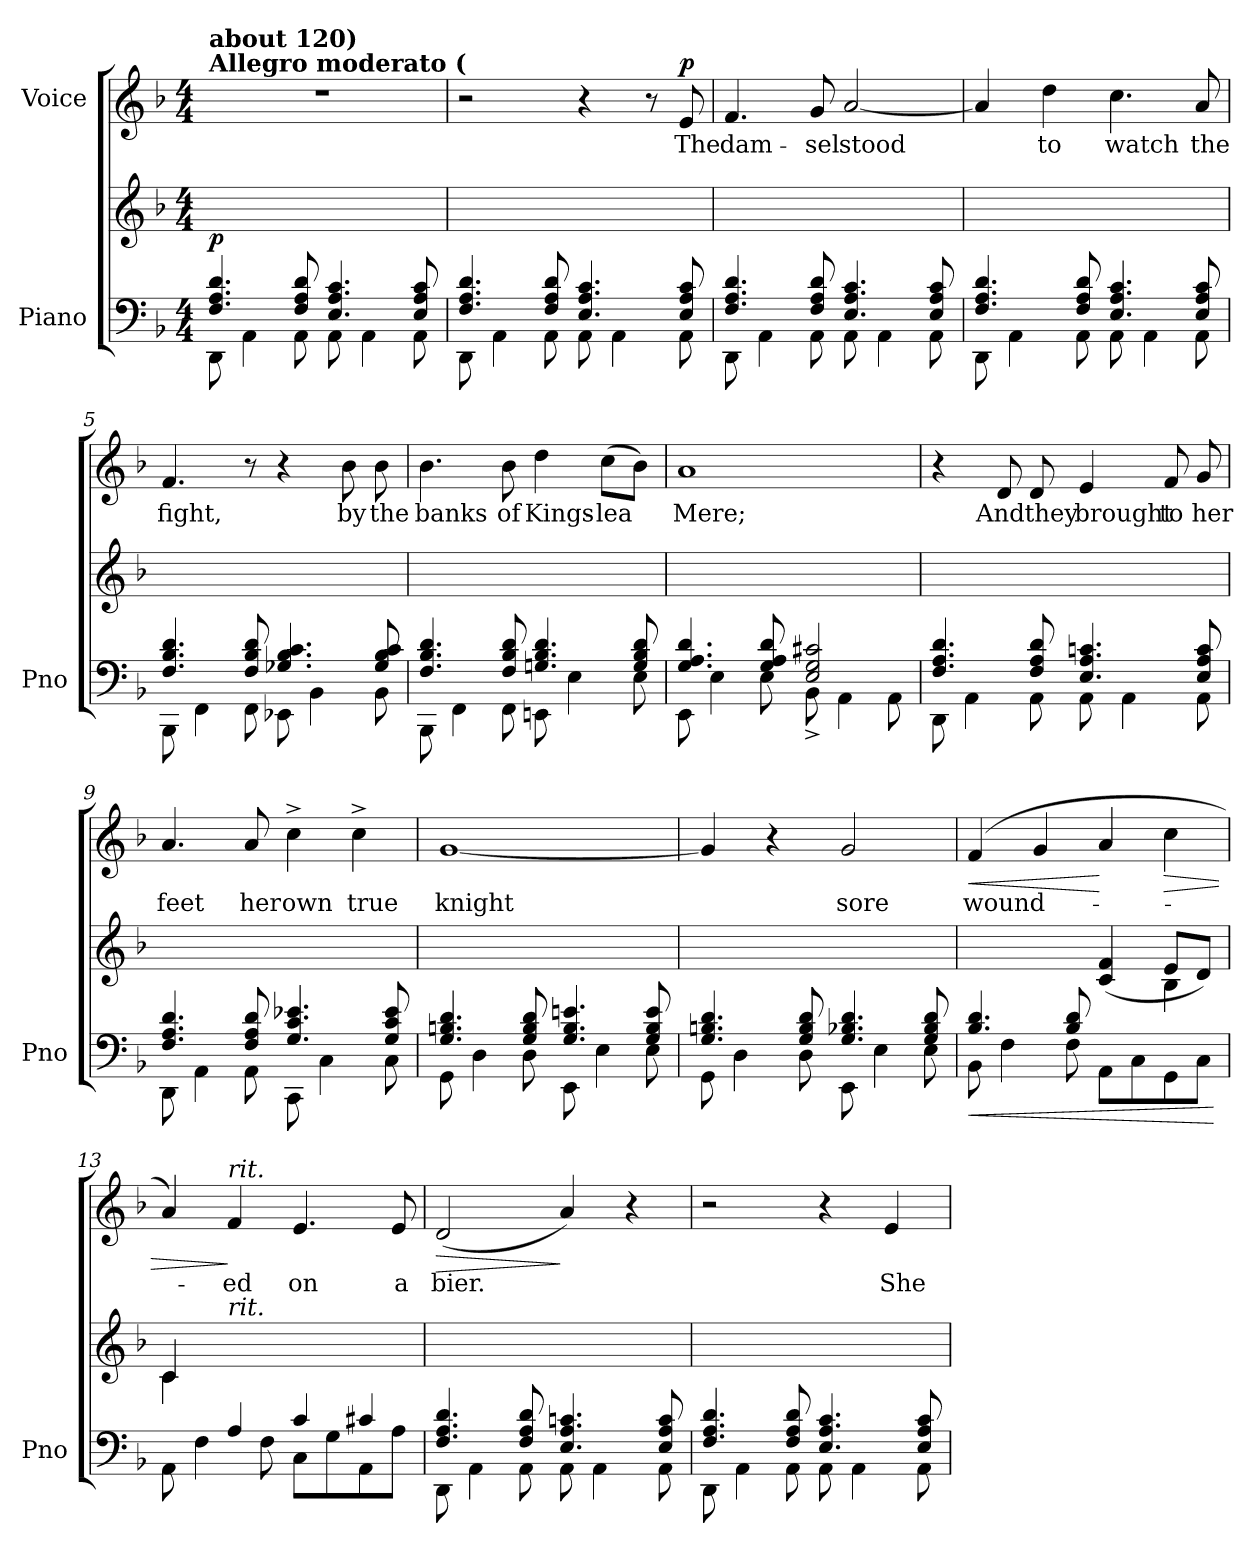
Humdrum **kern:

**kern	**kern	**dynam	**kern	**text	**dynam
*part2	*part2	*part2	*part1	*part1	*part1
*staff3	*staff2	*staff2/3	*staff1	*staff1	*staff1
*I"Piano	*	*	*I"Voice	*	*
*I'Pno	*	*	*	*	*
*clefF4	*clefG2	*	*clefG2	*	*
*k[b-]	*k[b-]	*	*k[b-]	*	*
*M4/4	*M4/4	*	*M4/4	*	*
=1	=1	=1	=1	=1	=1
*^	*	*	*	*	*
!	!	!	!	!LO:TX:a:B:t=Allegro moderato  (	!	!
!	!	!	!	!LO:TX:a:B:t=about 120)	!	!
!	!	!	!LO:DY:b	!	!	!
4.F/ 4.A/ 4.d/	8DD\	1ryy	p	1r	.	.
.	4AA\	.	.	.	.	.
8F/ 8A/ 8d/	8AA\	.	.	.	.	.
4.E/ 4.A/ 4.c/	8AA\	.	.	.	.	.
.	4AA\	.	.	.	.	.
8E/ 8A/ 8c/	8AA\	.	.	.	.	.
=2	=2	=2	=2	=2	=2	=2
4.F/ 4.A/ 4.d/	8DD\	1ryy	.	2r	.	.
.	4AA\	.	.	.	.	.
8F/ 8A/ 8d/	8AA\	.	.	.	.	.
4.E/ 4.A/ 4.c/	8AA\	.	.	4r	.	.
.	4AA\	.	.	.	.	.
.	.	.	.	8r	.	.
!	!	!	!	!	!LO:LY:b	!LO:DY:a
8E/ 8A/ 8c/	8AA\	.	.	8e/	The	p
=3	=3	=3	=3	=3	=3	=3
!	!	!	!	!	!LO:LY:b	!
4.F/ 4.A/ 4.d/	8DD\	1ryy	.	4.f/	dam-	.
.	4AA\	.	.	.	.	.
!	!	!	!	!	!LO:LY:b	!
8F/ 8A/ 8d/	8AA\	.	.	8g/	-sel	.
!	!	!	!	!	!LO:LY:b	!
4.E/ 4.A/ 4.c/	8AA\	.	.	[2a/	stood	.
.	4AA\	.	.	.	.	.
8E/ 8A/ 8c/	8AA\	.	.	.	.	.
!!LO:LB:g=z
=4	=4	=4	=4	=4	=4	=4
4.F/ 4.A/ 4.d/	8DD\	1ryy	.	4a/]	.	.
.	4AA\	.	.	.	.	.
!	!	!	!	!	!LO:LY:b	!
.	.	.	.	4dd\	to	.
8F/ 8A/ 8d/	8AA\	.	.	.	.	.
!	!	!	!	!	!LO:LY:b	!
4.E/ 4.A/ 4.c/	8AA\	.	.	4.cc\	watch	.
.	4AA\	.	.	.	.	.
!	!	!	!	!	!LO:LY:b	!
8E/ 8A/ 8c/	8AA\	.	.	8a/	the	.
=5	=5	=5	=5	=5	=5	=5
!	!	!	!	!	!LO:LY:b	!
4.F/ 4.B-/ 4.d/	8BBB-\	1ryy	.	4.f/	fight,	.
.	4FF\	.	.	.	.	.
8F/ 8B-/ 8d/	8FF\	.	.	8r	.	.
4.G-X/ 4.B-/ 4.c/	8EE-X\	.	.	4r	.	.
.	4BB-\	.	.	.	.	.
!	!	!	!	!	!LO:LY:b	!
.	.	.	.	8b-\	by	.
!	!	!	!	!	!LO:LY:b	!
8G-/ 8B-/ 8c/	8BB-\	.	.	8b-\	the	.
=6	=6	=6	=6	=6	=6	=6
!	!	!	!	!	!LO:LY:b	!
4.F/ 4.B-/ 4.d/	8BBB-\	1ryy	.	4.b-\	banks	.
.	4FF\	.	.	.	.	.
!	!	!	!	!	!LO:LY:b	!
8F/ 8B-/ 8d/	8FF\	.	.	8b-\	of	.
!	!	!	!	!	!LO:LY:b	!
4.Gn/ 4.B-/ 4.d/	8EEn\	.	.	4dd\	Kings-	.
.	4E\	.	.	.	.	.
!	!	!	!	!	!LO:LY:b	!
.	.	.	.	(8cc\L	-lea	.
8G/ 8B-/ 8d/	8E\	.	.	8b-\J)	.	.
!!LO:LB:g=z
=7	=7	=7	=7	=7	=7	=7
!	!	!	!	!	!LO:LY:b	!
4.G/ 4.A/ 4.d/	8EE\	1ryy	.	1a	Mere;	.
.	4E\	.	.	.	.	.
8G/ 8A/ 8d/	8E\	.	.	.	.	.
2E/ 2G/ 2c#X/	8BB-^<\	.	.	.	.	.
.	4AA\	.	.	.	.	.
.	8AA\	.	.	.	.	.
=8	=8	=8	=8	=8	=8	=8
4.F/ 4.A/ 4.d/	8DD\	1ryy	.	4r	.	.
.	4AA\	.	.	.	.	.
!	!	!	!	!	!LO:LY:b	!
.	.	.	.	8d/	And	.
!	!	!	!	!	!LO:LY:b	!
8F/ 8A/ 8d/	8AA\	.	.	8d/	they	.
!	!	!	!	!	!LO:LY:b	!
4.E/ 4.A/ 4.cn/	8AA\	.	.	4e/	brought	.
.	4AA\	.	.	.	.	.
!	!	!	!	!	!LO:LY:b	!
.	.	.	.	8f/	to	.
!	!	!	!	!	!LO:LY:b	!
8E/ 8A/ 8c/	8AA\	.	.	8g/	her	.
=9	=9	=9	=9	=9	=9	=9
!	!	!	!	!	!LO:LY:b	!
4.F/ 4.A/ 4.d/	8DD\	1ryy	.	4.a/	feet	.
.	4AA\	.	.	.	.	.
!	!	!	!	!	!LO:LY:b	!
8F/ 8A/ 8d/	8AA\	.	.	8a/	her	.
!	!	!	!	!	!LO:LY:b	!
4.G/ 4.c/ 4.e-X/	8CC\	.	.	4cc^\	own	.
.	4C\	.	.	.	.	.
!	!	!	!	!	!LO:LY:b	!
.	.	.	.	4cc^\	true	.
8G/ 8c/ 8e-/	8C\	.	.	.	.	.
=10	=10	=10	=10	=10	=10	=10
!	!	!	!	!	!LO:LY:b	!
4.G/ 4.Bn/ 4.d/	8GG\	1ryy	.	[1g	knight	.
.	4D\	.	.	.	.	.
8G/ 8B/ 8d/	8D\	.	.	.	.	.
4.G/ 4.B/ 4.en/	8EE\	.	.	.	.	.
.	4E\	.	.	.	.	.
8G/ 8B/ 8e/	8E\	.	.	.	.	.
!!LO:LB:g=z
=11	=11	=11	=11	=11	=11	=11
4.G/ 4.Bn/ 4.d/	8GG\	1ryy	.	4g/]	.	.
.	4D\	.	.	.	.	.
.	.	.	.	4r	.	.
8G/ 8B/ 8d/	8D\	.	.	.	.	.
!	!	!	!	!	!LO:LY:b	!
4.G/ 4.B-X/ 4.d/	8EE\	.	.	2g/	sore	.
.	4E\	.	.	.	.	.
8G/ 8B-/ 8d/	8E\	.	.	.	.	.
=12	=12	=12	=12	=12	=12	=12
!	!	!	!LO:HP:b=2	!	!LO:LY:b	!LO:HP:b
*	*	*^	*	*	*	*
4.B-/ 4.d/	8BB-\	2ryy	2.ryy	<	(4f/	wound-	<
.	4F\	.	.	.	.	.	.
.	.	.	.	.	4g/	.	.
8B-/ 8d/	8F\	.	.	.	.	.	.
2ryy	8AA\L	(4c/ 4f/	.	.	4a/	.	[
.	8C\	.	.	.	.	.	.
!	!	!	!	!	!	!	!LO:HP:b
.	8GG\	8e/L	4B-\	.	4cc\	.	>
.	8C\J	8d/J)	.	.	.	.	.
*v	*v	*	*	*	*	*	*
*	*v	*v	*	*	*	*
.	.	[	.	.	.
=13	=13	=13	=13	=13	=13
*^	*^	*	*	*	*
4ryy	8AA\	4c/	4c\	.	4a/)	.	.
.	4F\	.	.	.	.	.	.
!	!	!	!	!	!LO:TX:a:i:t=rit.	!	!
!	!	!LO:TX:a:i:t=rit.	!	!	!	!	!
!	!	!	!	!	!	!LO:LY:b	!
4A/	.	2.ryy	2.ryy	.	4f/	-ed	]
.	8F\	.	.	.	.	.	.
!	!	!	!	!	!	!LO:LY:b	!
4c/	8C\L	.	.	.	4.e/	on	.
.	8G\	.	.	.	.	.	.
4c#X/	8AA\	.	.	.	.	.	.
!	!	!	!	!	!	!LO:LY:b	!
.	8A\J	.	.	.	8e/	a	.
*	*	*v	*v	*	*	*	*
=14	=14	=14	=14	=14	=14	=14
!	!	!	!	!	!LO:LY:b	!LO:HP:b
4.F/ 4.A/ 4.d/	8DD\	1ryy	.	(2d/	bier.	>
.	4AA\	.	.	.	.	.
8F/ 8A/ 8d/	8AA\	.	.	.	.	.
4.E/ 4.A/ 4.cn/	8AA\	.	.	4a/)	.	]
.	4AA\	.	.	.	.	.
.	.	.	.	4r	.	.
8E/ 8A/ 8c/	8AA\	.	.	.	.	.
!!LO:PB:g=z
=15	=15	=15	=15	=15	=15	=15
4.F/ 4.A/ 4.d/	8DD\	1ryy	.	2r	.	.
.	4AA\	.	.	.	.	.
8F/ 8A/ 8d/	8AA\	.	.	.	.	.
4.E/ 4.A/ 4.c/	8AA\	.	.	4r	.	.
.	4AA\	.	.	.	.	.
!	!	!	!	!	!LO:LY:b	!
.	.	.	.	4e/	She	.
8E/ 8A/ 8c/	8AA\	.	.	.	.	.
*v	*v	*	*	*	*	*
=	=	=	=	=	=
*-	*-	*-	*-	*-	*-
